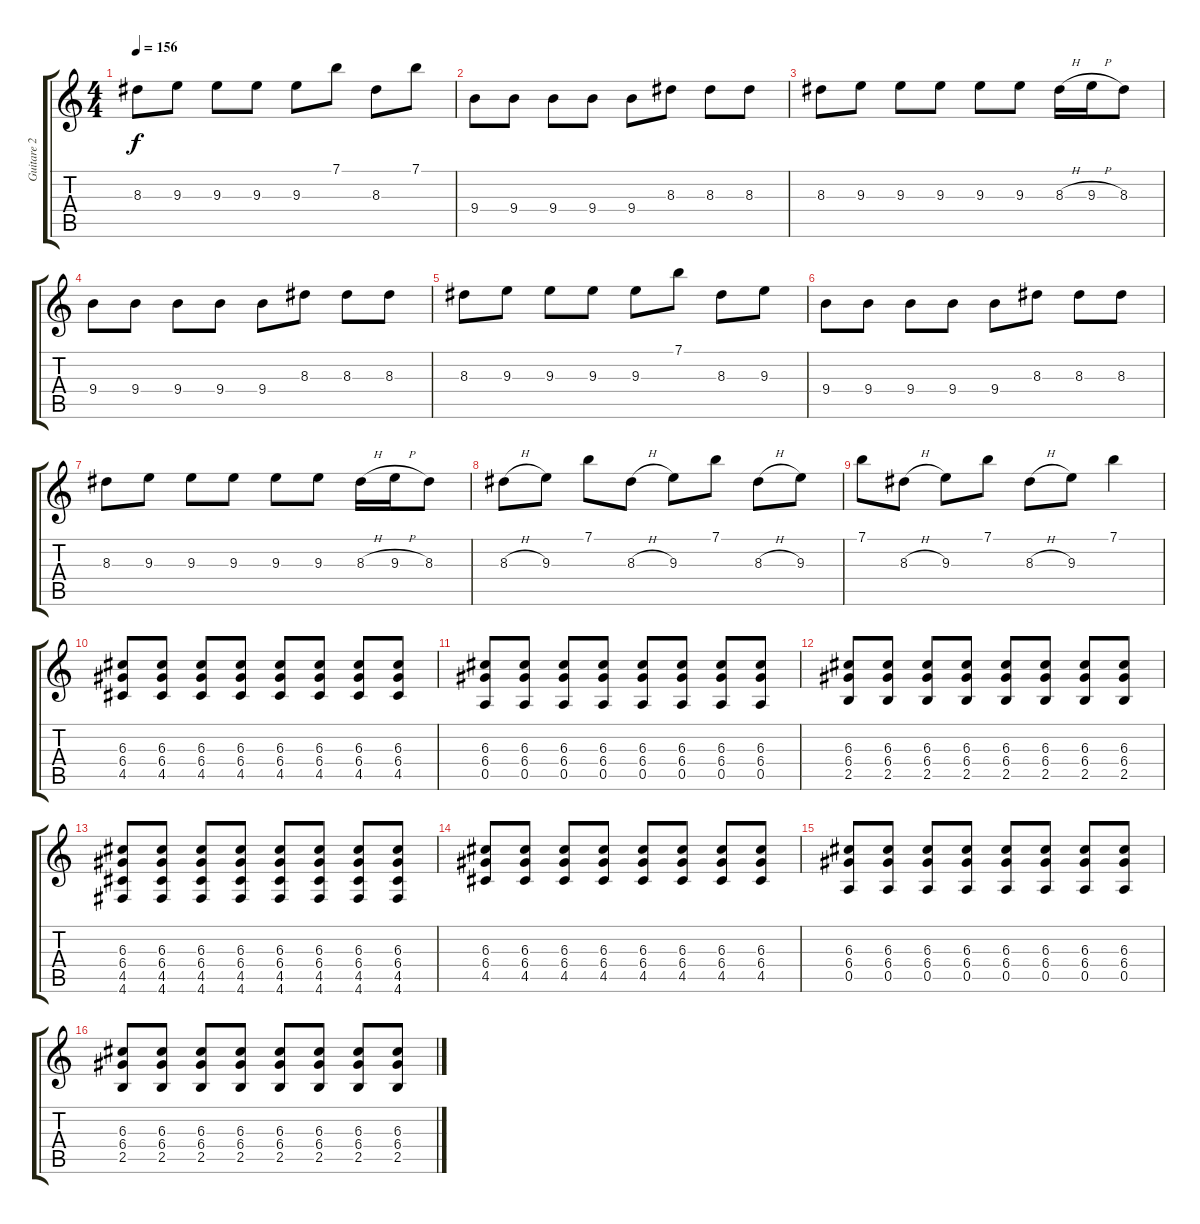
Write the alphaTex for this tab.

\track ("Guitare 2" "Guitare 2") {instrument distortionguitar}
\staff {score tabs}
\tuning (E4 B3 G3 D3 A2 D2) {hide}
\ts (4 4)
\tempo 156
\clef g2
\ks c
8.3.8{dy f} 9.3.8 9.3.8 9.3.8 9.3.8 7.1.8 8.3.8 7.1.8 |
9.4.8 9.4.8 9.4.8 9.4.8 9.4.8 8.3.8 8.3.8 8.3.8 |
8.3.8 9.3.8 9.3.8 9.3.8 9.3.8 9.3.8 8.3{h}.16 9.3{h}.16 8.3.8 |
9.4.8 9.4.8 9.4.8 9.4.8 9.4.8 8.3.8 8.3.8 8.3.8 |
8.3.8 9.3.8 9.3.8 9.3.8 9.3.8 7.1.8 8.3.8 9.3.8 |
9.4.8 9.4.8 9.4.8 9.4.8 9.4.8 8.3.8 8.3.8 8.3.8 |
8.3.8 9.3.8 9.3.8 9.3.8 9.3.8 9.3.8 8.3{h}.16 9.3{h}.16 8.3.8 |
8.3{h}.8 9.3.8 7.1.8 8.3{h}.8 9.3.8 7.1.8 8.3{h}.8 9.3.8 |
7.1.8 8.3{h}.8 9.3.8 7.1.8 8.3{h}.8 9.3.8 7.1.4 |
(6.3 6.4 4.5).8 (6.3 6.4 4.5).8 (6.3 6.4 4.5).8 (6.3 6.4 4.5).8 (6.3 6.4 4.5).8 (6.3 6.4 4.5).8 (6.3 6.4 4.5).8 (6.3 6.4 4.5).8 |
(6.3 6.4 0.5).8 (6.3 6.4 0.5).8 (6.3 6.4 0.5).8 (6.3 6.4 0.5).8 (6.3 6.4 0.5).8 (6.3 6.4 0.5).8 (6.3 6.4 0.5).8 (6.3 6.4 0.5).8 |
(6.3 6.4 2.5).8 (6.3 6.4 2.5).8 (6.3 6.4 2.5).8 (6.3 6.4 2.5).8 (6.3 6.4 2.5).8 (6.3 6.4 2.5).8 (6.3 6.4 2.5).8 (6.3 6.4 2.5).8 |
(6.3 6.4 4.5 4.6).8 (6.3 6.4 4.5 4.6).8 (6.3 6.4 4.5 4.6).8 (6.3 6.4 4.5 4.6).8 (6.3 6.4 4.5 4.6).8 (6.3 6.4 4.5 4.6).8 (6.3 6.4 4.5 4.6).8 (6.3 6.4 4.5 4.6).8 |
(6.3 6.4 4.5).8 (6.3 6.4 4.5).8 (6.3 6.4 4.5).8 (6.3 6.4 4.5).8 (6.3 6.4 4.5).8 (6.3 6.4 4.5).8 (6.3 6.4 4.5).8 (6.3 6.4 4.5).8 |
(6.3 6.4 0.5).8 (6.3 6.4 0.5).8 (6.3 6.4 0.5).8 (6.3 6.4 0.5).8 (6.3 6.4 0.5).8 (6.3 6.4 0.5).8 (6.3 6.4 0.5).8 (6.3 6.4 0.5).8 |
(6.3 6.4 2.5).8 (6.3 6.4 2.5).8 (6.3 6.4 2.5).8 (6.3 6.4 2.5).8 (6.3 6.4 2.5).8 (6.3 6.4 2.5).8 (6.3 6.4 2.5).8 (6.3 6.4 2.5).8
